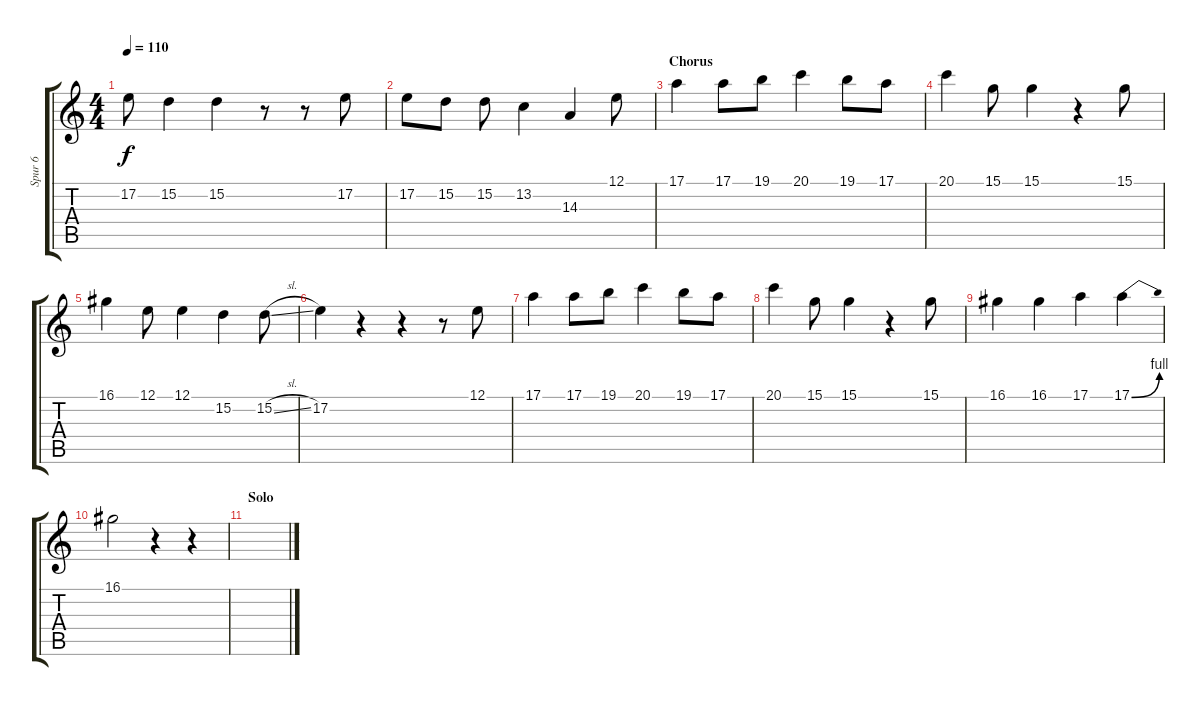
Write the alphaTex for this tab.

\track ("Spur 6" "Spur 6") {instrument piccolo}
\staff {score tabs}
\tuning (E4 B3 G3 D3 A2 E2) {hide}
\ts (4 4)
\tempo 110
\clef g2
\ks c
17.2.8{dy f} 15.2.4 15.2.4 r.8 r.8 17.2.8 |
17.2.8 15.2.8 15.2.8 13.2.4 14.3.4 12.1.8 |
\section ("" "Chorus")
17.1.4 17.1.8 19.1.8 20.1.4 19.1.8 17.1.8 |
20.1.4 15.1.8 15.1.4 r.4 15.1.8 |
16.1.4 12.1.8 12.1.4 15.2.4 15.2{sl}.8 |
17.2.4 r.4 r.4 r.8 12.1.8 |
17.1.4 17.1.8 19.1.8 20.1.4 19.1.8 17.1.8 |
20.1.4 15.1.8 15.1.4 r.4 15.1.8 |
16.1.4 16.1.4 17.1.4 17.1{be (bend 0 0 60 4)}.4 |
16.1.2 r.4 r.4 |
\section ("" "Solo")
